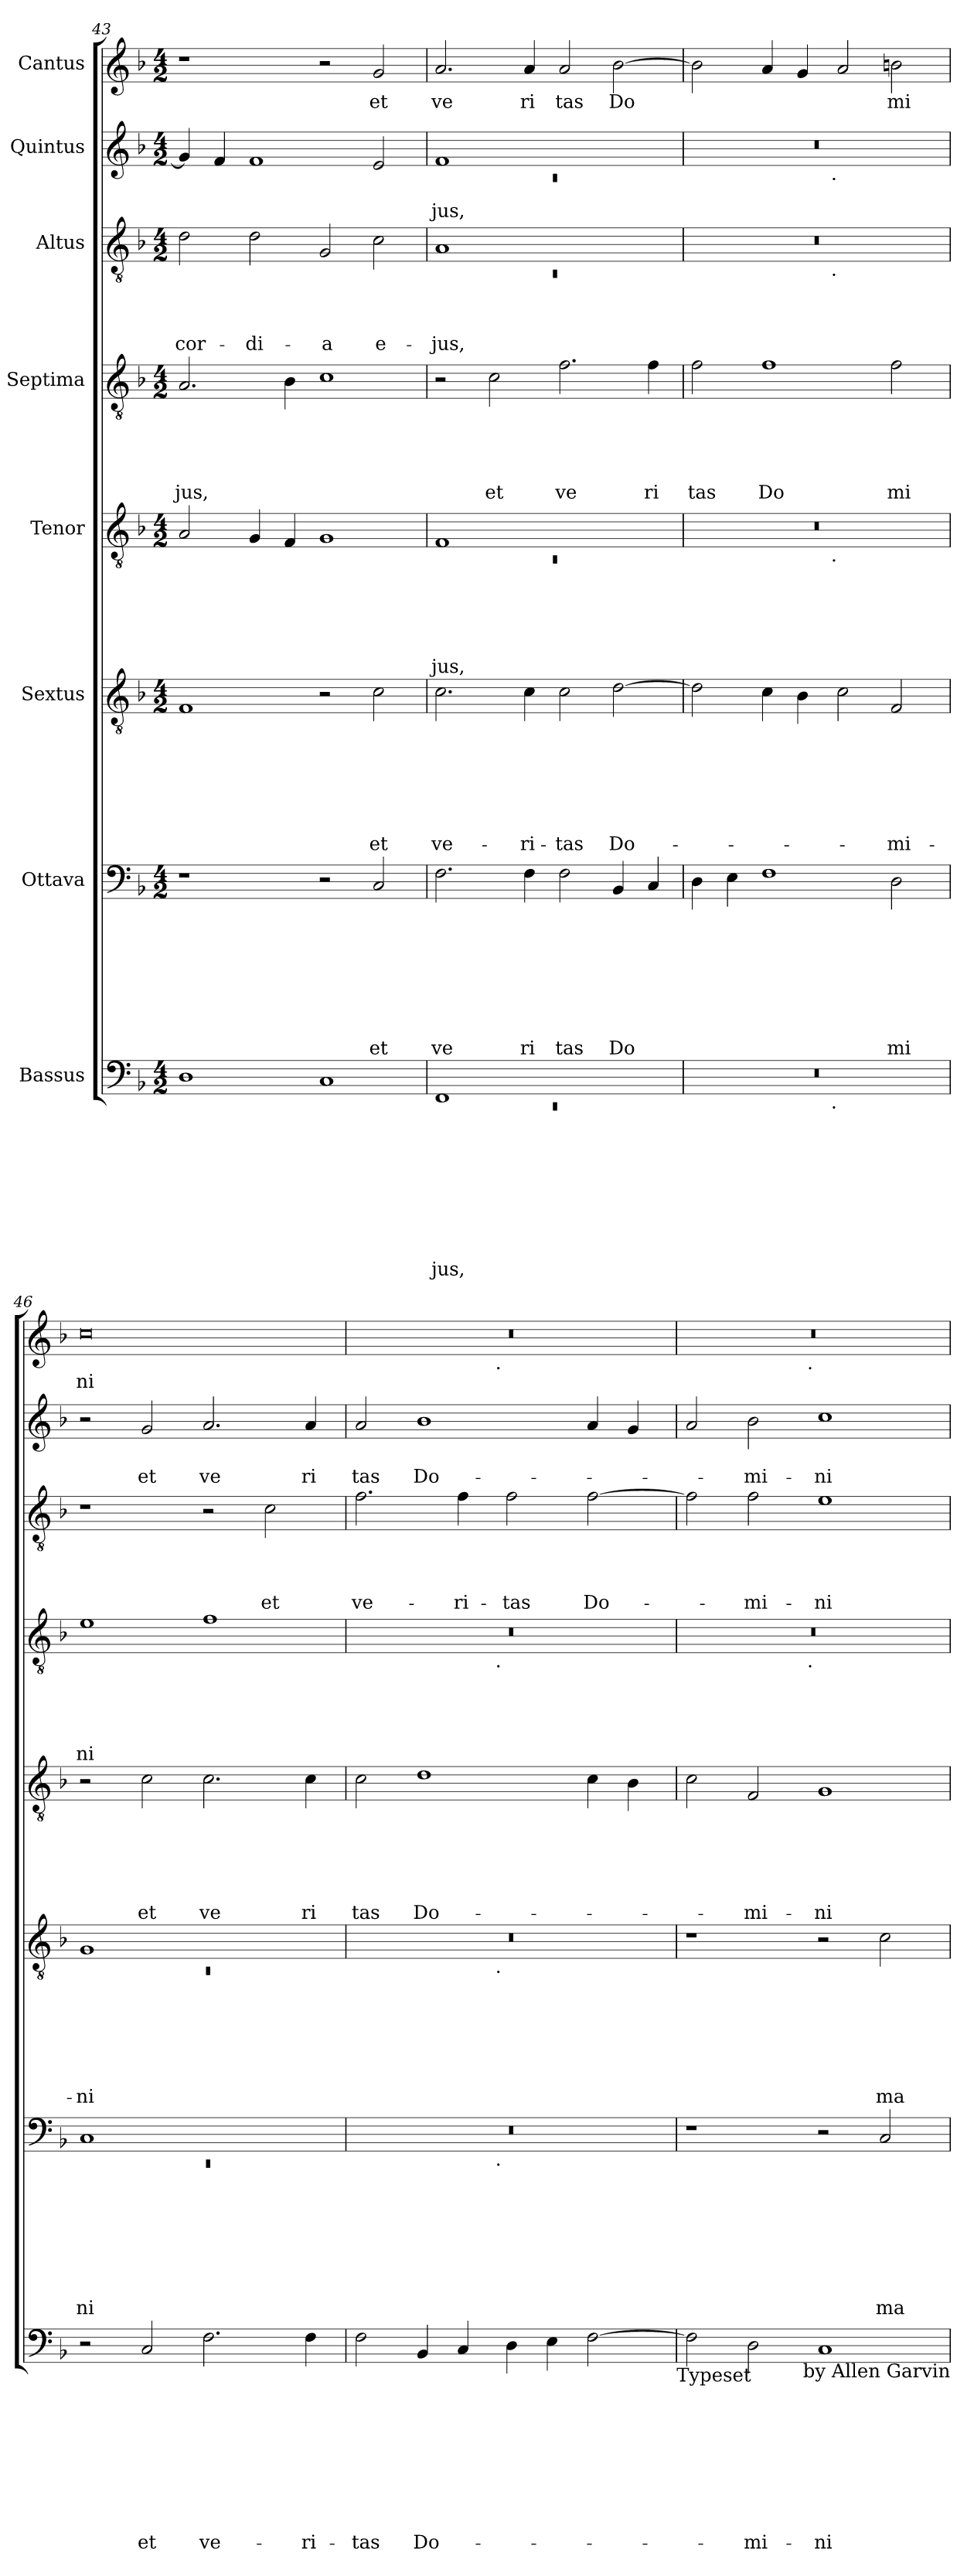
**kern	**text	**text	**text	**text	**text	**text	**text	**text	**text	**kern	**text	**text	**text	**text	**text	**text	**text	**text	**kern	**text	**text	**text	**text	**text	**text	**text	**kern	**text	**text	**text	**text	**text	**text	**kern	**text	**text	**text	**text	**text	**kern	**text	**text	**text	**text	**kern	**text	**text	**kern	**text
*part8	*part8	*part8	*part8	*part8	*part8	*part8	*part8	*part8	*part8	*part7	*part7	*part7	*part7	*part7	*part7	*part7	*part7	*part7	*part6	*part6	*part6	*part6	*part6	*part6	*part6	*part6	*part5	*part5	*part5	*part5	*part5	*part5	*part5	*part4	*part4	*part4	*part4	*part4	*part4	*part3	*part3	*part3	*part3	*part3	*part2	*part2	*part2	*part1	*part1
*staff8	*staff8	*staff8	*staff8	*staff8	*staff8	*staff8	*staff8	*staff8	*staff8	*staff7	*staff7	*staff7	*staff7	*staff7	*staff7	*staff7	*staff7	*staff7	*staff6	*staff6	*staff6	*staff6	*staff6	*staff6	*staff6	*staff6	*staff5	*staff5	*staff5	*staff5	*staff5	*staff5	*staff5	*staff4	*staff4	*staff4	*staff4	*staff4	*staff4	*staff3	*staff3	*staff3	*staff3	*staff3	*staff2	*staff2	*staff2	*staff1	*staff1
*I"Bassus	*	*	*	*	*	*	*	*	*	*I"Ottava	*	*	*	*	*	*	*	*	*I"Sextus	*	*	*	*	*	*	*	*I"Tenor	*	*	*	*	*	*	*I"Septima	*	*	*	*	*	*I"Altus	*	*	*	*	*I"Quintus	*	*	*I"Cantus	*
*clefF4	*	*	*	*	*	*	*	*	*	*clefF4	*	*	*	*	*	*	*	*	*clefGv2	*	*	*	*	*	*	*	*clefGv2	*	*	*	*	*	*	*clefGv2	*	*	*	*	*	*clefGv2	*	*	*	*	*clefG2	*	*	*clefG2	*
*ITrd-3c-5	*	*	*	*	*	*	*	*	*	*ITrd-3c-5	*	*	*	*	*	*	*	*	*ITrd-3c-5	*	*	*	*	*	*	*	*	*	*	*	*	*	*	*ITrd-3c-5	*	*	*	*	*	*ITrd-3c-5	*	*	*	*	*ITrd-3c-5	*	*	*ITrd-3c-5	*
*k[b-e-]	*	*	*	*	*	*	*	*	*	*k[b-e-]	*	*	*	*	*	*	*	*	*k[b-e-]	*	*	*	*	*	*	*	*k[b-]	*	*	*	*	*	*	*k[b-e-]	*	*	*	*	*	*k[b-e-]	*	*	*	*	*k[b-e-]	*	*	*k[b-e-]	*
*B-:	*	*	*	*	*	*	*	*	*	*B-:	*	*	*	*	*	*	*	*	*B-:	*	*	*	*	*	*	*	*F:	*	*	*	*	*	*	*B-:	*	*	*	*	*	*B-:	*	*	*	*	*B-:	*	*	*B-:	*
*M4/2	*	*	*	*	*	*	*	*	*	*M4/2	*	*	*	*	*	*	*	*	*M4/2	*	*	*	*	*	*	*	*M4/2	*	*	*	*	*	*	*M4/2	*	*	*	*	*	*M4/2	*	*	*	*	*M4/2	*	*	*M4/2	*
=43	=43	=43	=43	=43	=43	=43	=43	=43	=43	=43	=43	=43	=43	=43	=43	=43	=43	=43	=43	=43	=43	=43	=43	=43	=43	=43	=43	=43	=43	=43	=43	=43	=43	=43	=43	=43	=43	=43	=43	=43	=43	=43	=43	=43	=43	=43	=43	=43	=43
!	!	!	!	!	!	!	!	!	!	!	!	!	!	!	!	!	!	!	!	!	!	!	!	!	!	!	!	!	!	!	!	!	!	!	!	!	!	!	!LO:LY:b	!	!	!	!	!LO:LY:b	!	!	!	!	!
1G	.	.	.	.	.	.	.	.	.	1r	.	.	.	.	.	.	.	.	1B-	.	.	.	.	.	.	.	2A/	.	.	.	.	.	.	2.d/	.	.	.	.	jus,	2g\	.	.	.	-cor-	4cc/]	.	.	1r	.
.	.	.	.	.	.	.	.	.	.	.	.	.	.	.	.	.	.	.	.	.	.	.	.	.	.	.	.	.	.	.	.	.	.	.	.	.	.	.	.	.	.	.	.	.	4b-/	.	.	.	.
!	!	!	!	!	!	!	!	!	!	!	!	!	!	!	!	!	!	!	!	!	!	!	!	!	!	!	!	!	!	!	!	!	!	!	!	!	!	!	!	!	!	!	!	!LO:LY:b	!	!	!	!	!
.	.	.	.	.	.	.	.	.	.	.	.	.	.	.	.	.	.	.	.	.	.	.	.	.	.	.	4G/	.	.	.	.	.	.	.	.	.	.	.	.	2g\	.	.	.	-di-	1b-	.	.	.	.
.	.	.	.	.	.	.	.	.	.	.	.	.	.	.	.	.	.	.	.	.	.	.	.	.	.	.	4F/	.	.	.	.	.	.	4e-\	.	.	.	.	.	.	.	.	.	.	.	.	.	.	.
!	!	!	!	!	!	!	!	!	!	!	!	!	!	!	!	!	!	!	!	!	!	!	!	!	!	!	!	!	!	!	!	!	!	!	!	!	!	!	!	!	!	!	!	!LO:LY:b	!	!	!	!	!
1F	.	.	.	.	.	.	.	.	.	2r	.	.	.	.	.	.	.	.	2r	.	.	.	.	.	.	.	1G	.	.	.	.	.	.	1f	.	.	.	.	.	2c/	.	.	.	-a	.	.	.	2r	.
!	!	!	!	!	!	!	!	!	!	!	!	!	!	!	!	!	!	!LO:LY:b	!	!	!	!	!	!	!	!LO:LY:b	!	!	!	!	!	!	!	!	!	!	!	!	!	!	!	!	!	!LO:LY:b	!	!	!	!	!LO:LY:b
.	.	.	.	.	.	.	.	.	.	2F/	.	.	.	.	.	.	.	et	2f\	.	.	.	.	.	.	et	.	.	.	.	.	.	.	.	.	.	.	.	.	2f\	.	.	.	e-	2a/	.	.	2cc/	et
=44	=44	=44	=44	=44	=44	=44	=44	=44	=44	=44	=44	=44	=44	=44	=44	=44	=44	=44	=44	=44	=44	=44	=44	=44	=44	=44	=44	=44	=44	=44	=44	=44	=44	=44	=44	=44	=44	=44	=44	=44	=44	=44	=44	=44	=44	=44	=44	=44	=44
*^	*	*	*	*	*	*	*	*	*	*	*	*	*	*	*	*	*	*	*	*	*	*	*	*	*	*	*^	*	*	*	*	*	*	*	*	*	*	*	*	*^	*	*	*	*	*^	*	*	*	*
!	!LO:N:vis=1	!	!	!	!	!	!	!	!	!LO:LY:b	!	!	!	!	!	!	!	!	!LO:LY:b	!	!	!	!	!	!	!	!LO:LY:b	!	!LO:N:vis=1	!	!	!	!	!	!LO:LY:b	!	!	!	!	!	!	!	!LO:N:vis=1	!	!	!	!LO:LY:b	!	!LO:N:vis=1	!	!LO:LY:b	!	!LO:LY:b
1BB-	0rEE	.	.	.	.	.	.	.	.	-jus,	2.B-\	.	.	.	.	.	.	.	ve	2.f\	.	.	.	.	.	.	ve-	1F	0rC	.	.	.	.	.	jus,	2r	.	.	.	.	.	1d	0rC	.	.	.	-jus,	1b-	0rc	.	jus,	2.dd/	ve
!	!	!	!	!	!	!	!	!	!	!	!	!	!	!	!	!	!	!	!	!	!	!	!	!	!	!	!	!	!	!	!	!	!	!	!	!	!	!	!	!	!LO:LY:b	!	!	!	!	!	!	!	!	!	!	!	!
.	.	.	.	.	.	.	.	.	.	.	.	.	.	.	.	.	.	.	.	.	.	.	.	.	.	.	.	.	.	.	.	.	.	.	.	2f\	.	.	.	.	et	.	.	.	.	.	.	.	.	.	.	.	.
!	!	!	!	!	!	!	!	!	!	!	!	!	!	!	!	!	!	!	!LO:LY:b	!	!	!	!	!	!	!	!LO:LY:b	!	!	!	!	!	!	!	!	!	!	!	!	!	!	!	!	!	!	!	!	!	!	!	!	!	!LO:LY:b
.	.	.	.	.	.	.	.	.	.	.	4B-\	.	.	.	.	.	.	.	ri	4f\	.	.	.	.	.	.	-ri-	.	.	.	.	.	.	.	.	.	.	.	.	.	.	.	.	.	.	.	.	.	.	.	.	4dd/	ri
!	!	!	!	!	!	!	!	!	!	!	!	!	!	!	!	!	!	!	!LO:LY:b	!	!	!	!	!	!	!	!LO:LY:b	!	!	!	!	!	!	!	!	!	!	!	!	!	!LO:LY:b	!	!	!	!	!	!	!	!	!	!	!	!LO:LY:b
1ryy	.	.	.	.	.	.	.	.	.	.	2B-\	.	.	.	.	.	.	.	tas	2f\	.	.	.	.	.	.	-tas	1ryy	.	.	.	.	.	.	.	2.b-\	.	.	.	.	ve	1ryy	.	.	.	.	.	1ryy	.	.	.	2dd/	tas
!	!	!	!	!	!	!	!	!	!	!	!	!	!	!	!	!	!	!	!LO:LY:b	!	!	!	!	!	!	!	!LO:LY:b	!	!	!	!	!	!	!	!	!	!	!	!	!	!	!	!	!	!	!	!	!	!	!	!	!	!LO:LY:b
.	.	.	.	.	.	.	.	.	.	.	4E-/	.	.	.	.	.	.	.	Do	[>2g\	.	.	.	.	.	.	Do-	.	.	.	.	.	.	.	.	.	.	.	.	.	.	.	.	.	.	.	.	.	.	.	.	[>2ee-\	Do
!	!	!	!	!	!	!	!	!	!	!	!	!	!	!	!	!	!	!	!	!	!	!	!	!	!	!	!	!	!	!	!	!	!	!	!	!	!	!	!	!	!LO:LY:b	!	!	!	!	!	!	!	!	!	!	!	!
.	.	.	.	.	.	.	.	.	.	.	4F/	.	.	.	.	.	.	.	.	.	.	.	.	.	.	.	.	.	.	.	.	.	.	.	.	4b-\	.	.	.	.	ri	.	.	.	.	.	.	.	.	.	.	.	.
=45	=45	=45	=45	=45	=45	=45	=45	=45	=45	=45	=45	=45	=45	=45	=45	=45	=45	=45	=45	=45	=45	=45	=45	=45	=45	=45	=45	=45	=45	=45	=45	=45	=45	=45	=45	=45	=45	=45	=45	=45	=45	=45	=45	=45	=45	=45	=45	=45	=45	=45	=45	=45	=45
!	!	!	!	!	!	!	!	!	!	!	!	!	!	!	!	!	!	!	!	!	!	!	!	!	!	!	!	!	!	!	!	!	!	!	!	!	!	!	!	!	!LO:LY:b	!	!	!	!	!	!	!	!	!	!	!	!
0r	2ryy	.	.	.	.	.	.	.	.	.	4G\	.	.	.	.	.	.	.	.	2g\]	.	.	.	.	.	.	.	0r	2ryy	.	.	.	.	.	.	2b-\	.	.	.	.	tas	0r	2ryy	.	.	.	.	0r	2ryy	.	.	2ee-\]	.
.	.	.	.	.	.	.	.	.	.	.	4A\	.	.	.	.	.	.	.	.	.	.	.	.	.	.	.	.	.	.	.	.	.	.	.	.	.	.	.	.	.	.	.	.	.	.	.	.	.	.	.	.	.	.
!	!	!	!	!	!	!	!	!	!	!	!	!	!	!	!	!	!	!	!	!	!	!	!	!	!	!	!	!	!	!	!	!	!	!	!	!	!	!	!	!	!LO:LY:b	!	!	!	!	!	!	!	!	!	!	!	!
.	4ryy	.	.	.	.	.	.	.	.	.	1B-	.	.	.	.	.	.	.	.	4f\	.	.	.	.	.	.	.	.	4ryy	.	.	.	.	.	.	1b-	.	.	.	.	Do	.	4ryy	.	.	.	.	.	4ryy	.	.	4dd/	.
.	8...ryy	.	.	.	.	.	.	.	.	.	.	.	.	.	.	.	.	.	.	4e-\	.	.	.	.	.	.	.	.	8...ryy	.	.	.	.	.	.	.	.	.	.	.	.	.	8...ryy	.	.	.	.	.	8...ryy	.	.	4cc/	.
!	!	!	!	!	!	!	!	!	!	!	!	!	!	!	!	!	!	!	!	!	!	!	!	!	!	!	!	!	!	!	!	!	!	!	!	!	!	!	!	!	!	!	!	!	!	!	!	!	!LO:TX:b:t=.	!	!	!	!
!	!	!	!	!	!	!	!	!	!	!	!	!	!	!	!	!	!	!	!	!	!	!	!	!	!	!	!	!	!	!	!	!	!	!	!	!	!	!	!	!	!	!	!LO:TX:b:t=.	!	!	!	!	!	!	!	!	!	!
!	!	!	!	!	!	!	!	!	!	!	!	!	!	!	!	!	!	!	!	!	!	!	!	!	!	!	!	!	!LO:TX:b:t=.	!	!	!	!	!	!	!	!	!	!	!	!	!	!	!	!	!	!	!	!	!	!	!	!
!	!LO:TX:b:t=.	!	!	!	!	!	!	!	!	!	!	!	!	!	!	!	!	!	!	!	!	!	!	!	!	!	!	!	!	!	!	!	!	!	!	!	!	!	!	!	!	!	!	!	!	!	!	!	!	!	!	!	!
.	1ryy	.	.	.	.	.	.	.	.	.	.	.	.	.	.	.	.	.	.	.	.	.	.	.	.	.	.	.	1ryy	.	.	.	.	.	.	.	.	.	.	.	.	.	1ryy	.	.	.	.	.	1ryy	.	.	.	.
.	.	.	.	.	.	.	.	.	.	.	.	.	.	.	.	.	.	.	.	2f\	.	.	.	.	.	.	.	.	.	.	.	.	.	.	.	.	.	.	.	.	.	.	.	.	.	.	.	.	.	.	.	2dd/	.
!	!	!	!	!	!	!	!	!	!	!	!	!	!	!	!	!	!	!	!LO:LY:b	!	!	!	!	!	!	!	!LO:LY:b	!	!	!	!	!	!	!	!	!	!	!	!	!	!LO:LY:b	!	!	!	!	!	!	!	!	!	!	!	!LO:LY:b
.	.	.	.	.	.	.	.	.	.	.	2G\	.	.	.	.	.	.	.	mi	2B-/	.	.	.	.	.	.	-mi-	.	.	.	.	.	.	.	.	2b-\	.	.	.	.	mi	.	.	.	.	.	.	.	.	.	.	2een\	mi
.	64ryy	.	.	.	.	.	.	.	.	.	.	.	.	.	.	.	.	.	.	.	.	.	.	.	.	.	.	.	64ryy	.	.	.	.	.	.	.	.	.	.	.	.	.	64ryy	.	.	.	.	.	64ryy	.	.	.	.
=46	=46	=46	=46	=46	=46	=46	=46	=46	=46	=46	=46	=46	=46	=46	=46	=46	=46	=46	=46	=46	=46	=46	=46	=46	=46	=46	=46	=46	=46	=46	=46	=46	=46	=46	=46	=46	=46	=46	=46	=46	=46	=46	=46	=46	=46	=46	=46	=46	=46	=46	=46	=46	=46
*	*	*	*	*	*	*	*	*	*	*	*^	*	*	*	*	*	*	*	*	*^	*	*	*	*	*	*	*	*	*	*	*	*	*	*	*	*	*	*	*	*	*	*	*	*	*	*	*	*	*	*	*	*	*
!	!	!	!	!	!	!	!	!	!	!	!	!LO:N:vis=1	!	!	!	!	!	!	!	!LO:LY:b	!	!LO:N:vis=1	!	!	!	!	!	!	!LO:LY:b	!	!	!	!	!	!	!	!	!	!	!	!	!	!LO:LY:b	!	!	!	!	!	!	!	!	!	!	!	!LO:LY:b
*	*	*	*	*	*	*	*	*	*	*	*	*	*	*	*	*	*	*	*	*	*	*	*	*	*	*	*	*	*	*	*	*	*	*	*	*	*	*	*	*	*	*	*	*v	*v	*	*	*	*	*	*	*	*	*	*
*v	*v	*	*	*	*	*	*	*	*	*	*	*	*	*	*	*	*	*	*	*	*	*	*	*	*	*	*	*	*	*v	*v	*	*	*	*	*	*	*	*	*	*	*	*	*	*	*	*	*	*v	*v	*	*	*	*
2r	.	.	.	.	.	.	.	.	.	1F	0rEE	.	.	.	.	.	.	.	ni	1c	0rC	.	.	.	.	.	.	-ni	2r	.	.	.	.	.	.	1a	.	.	.	.	ni	1r	.	.	.	.	2r	.	.	0ff	ni
!	!	!	!	!	!	!	!	!	!LO:LY:b	!	!	!	!	!	!	!	!	!	!	!	!	!	!	!	!	!	!	!	!	!	!	!	!	!	!LO:LY:b	!	!	!	!	!	!	!	!	!	!	!	!	!	!LO:LY:b	!	!
2F/	.	.	.	.	.	.	.	.	et	.	.	.	.	.	.	.	.	.	.	.	.	.	.	.	.	.	.	.	2c\	.	.	.	.	.	et	.	.	.	.	.	.	.	.	.	.	.	2cc/	.	et	.	.
!	!	!	!	!	!	!	!	!	!LO:LY:b	!	!	!	!	!	!	!	!	!	!	!	!	!	!	!	!	!	!	!	!	!	!	!	!	!	!LO:LY:b	!	!	!	!	!	!	!	!	!	!	!	!	!	!LO:LY:b	!	!
2.B-\	.	.	.	.	.	.	.	.	ve-	1ryy	.	.	.	.	.	.	.	.	.	1ryy	.	.	.	.	.	.	.	.	2.c\	.	.	.	.	.	ve	1b-	.	.	.	.	.	2r	.	.	.	.	2.dd/	.	ve	.	.
!	!	!	!	!	!	!	!	!	!	!	!	!	!	!	!	!	!	!	!	!	!	!	!	!	!	!	!	!	!	!	!	!	!	!	!	!	!	!	!	!	!	!	!	!	!	!LO:LY:b	!	!	!	!	!
.	.	.	.	.	.	.	.	.	.	.	.	.	.	.	.	.	.	.	.	.	.	.	.	.	.	.	.	.	.	.	.	.	.	.	.	.	.	.	.	.	.	2f\	.	.	.	et	.	.	.	.	.
!	!	!	!	!	!	!	!	!	!LO:LY:b	!	!	!	!	!	!	!	!	!	!	!	!	!	!	!	!	!	!	!	!	!	!	!	!	!	!LO:LY:b	!	!	!	!	!	!	!	!	!	!	!	!	!	!LO:LY:b	!	!
4B-\	.	.	.	.	.	.	.	.	-ri-	.	.	.	.	.	.	.	.	.	.	.	.	.	.	.	.	.	.	.	4c\	.	.	.	.	.	ri	.	.	.	.	.	.	.	.	.	.	.	4dd/	.	ri	.	.
!!LO:PB:g=z
=47	=47	=47	=47	=47	=47	=47	=47	=47	=47	=47	=47	=47	=47	=47	=47	=47	=47	=47	=47	=47	=47	=47	=47	=47	=47	=47	=47	=47	=47	=47	=47	=47	=47	=47	=47	=47	=47	=47	=47	=47	=47	=47	=47	=47	=47	=47	=47	=47	=47	=47	=47
!	!	!	!	!	!	!	!	!	!LO:LY:b	!	!	!	!	!	!	!	!	!	!	!	!	!	!	!	!	!	!	!	!	!	!	!	!	!	!LO:LY:b	!	!	!	!	!	!	!	!	!	!	!LO:LY:b	!	!	!LO:LY:b	!	!
*	*	*	*	*	*	*	*	*	*	*	*	*	*	*	*	*	*	*	*	*	*	*	*	*	*	*	*	*	*	*	*	*	*	*	*	*^	*	*	*	*	*	*	*	*	*	*	*	*	*	*^	*
2B-\	.	.	.	.	.	.	.	.	-tas	0r	2ryy	.	.	.	.	.	.	.	.	0r	2ryy	.	.	.	.	.	.	.	2c\	.	.	.	.	.	tas	0r	2ryy	.	.	.	.	.	2.b-\	.	.	.	ve-	2dd/	.	tas	0r	2ryy	.
!	!	!	!	!	!	!	!	!	!LO:LY:b	!	!	!	!	!	!	!	!	!	!	!	!	!	!	!	!	!	!	!	!	!	!	!	!	!	!LO:LY:b	!	!	!	!	!	!	!	!	!	!	!	!	!	!	!LO:LY:b	!	!	!
4E-/	.	.	.	.	.	.	.	.	Do-	.	4...ryy	.	.	.	.	.	.	.	.	.	4...ryy	.	.	.	.	.	.	.	1d	.	.	.	.	.	Do-	.	4...ryy	.	.	.	.	.	.	.	.	.	.	1ee-	.	Do-	.	4...ryy	.
!	!	!	!	!	!	!	!	!	!	!	!	!	!	!	!	!	!	!	!	!	!	!	!	!	!	!	!	!	!	!	!	!	!	!	!	!	!	!	!	!	!	!	!	!	!	!	!LO:LY:b	!	!	!	!	!	!
4F/	.	.	.	.	.	.	.	.	.	.	.	.	.	.	.	.	.	.	.	.	.	.	.	.	.	.	.	.	.	.	.	.	.	.	.	.	.	.	.	.	.	.	4b-\	.	.	.	-ri-	.	.	.	.	.	.
!	!	!	!	!	!	!	!	!	!	!	!	!	!	!	!	!	!	!	!	!	!	!	!	!	!	!	!	!	!	!	!	!	!	!	!	!	!	!	!	!	!	!	!	!	!	!	!	!	!	!	!	!LO:TX:b:t=.	!
!	!	!	!	!	!	!	!	!	!	!	!	!	!	!	!	!	!	!	!	!	!	!	!	!	!	!	!	!	!	!	!	!	!	!	!	!	!LO:TX:b:t=.	!	!	!	!	!	!	!	!	!	!	!	!	!	!	!	!
!	!	!	!	!	!	!	!	!	!	!	!	!	!	!	!	!	!	!	!	!	!LO:TX:b:t=.	!	!	!	!	!	!	!	!	!	!	!	!	!	!	!	!	!	!	!	!	!	!	!	!	!	!	!	!	!	!	!	!
!	!	!	!	!	!	!	!	!	!	!	!LO:TX:b:t=.	!	!	!	!	!	!	!	!	!	!	!	!	!	!	!	!	!	!	!	!	!	!	!	!	!	!	!	!	!	!	!	!	!	!	!	!	!	!	!	!	!	!
.	.	.	.	.	.	.	.	.	.	.	1ryy	.	.	.	.	.	.	.	.	.	1ryy	.	.	.	.	.	.	.	.	.	.	.	.	.	.	.	1ryy	.	.	.	.	.	.	.	.	.	.	.	.	.	.	1ryy	.
!	!	!	!	!	!	!	!	!	!	!	!	!	!	!	!	!	!	!	!	!	!	!	!	!	!	!	!	!	!	!	!	!	!	!	!	!	!	!	!	!	!	!	!	!	!	!	!LO:LY:b	!	!	!	!	!	!
4G\	.	.	.	.	.	.	.	.	.	.	.	.	.	.	.	.	.	.	.	.	.	.	.	.	.	.	.	.	.	.	.	.	.	.	.	.	.	.	.	.	.	.	2b-\	.	.	.	-tas	.	.	.	.	.	.
4A\	.	.	.	.	.	.	.	.	.	.	.	.	.	.	.	.	.	.	.	.	.	.	.	.	.	.	.	.	.	.	.	.	.	.	.	.	.	.	.	.	.	.	.	.	.	.	.	.	.	.	.	.	.
!	!	!	!	!	!	!	!	!	!	!	!	!	!	!	!	!	!	!	!	!	!	!	!	!	!	!	!	!	!	!	!	!	!	!	!	!	!	!	!	!	!	!	!	!	!	!	!LO:LY:b	!	!	!	!	!	!
[>2B-\	.	.	.	.	.	.	.	.	.	.	.	.	.	.	.	.	.	.	.	.	.	.	.	.	.	.	.	.	4c\	.	.	.	.	.	.	.	.	.	.	.	.	.	[>2b-\	.	.	.	Do-	4dd/	.	.	.	.	.
.	.	.	.	.	.	.	.	.	.	.	.	.	.	.	.	.	.	.	.	.	.	.	.	.	.	.	.	.	4B-\	.	.	.	.	.	.	.	.	.	.	.	.	.	.	.	.	.	.	4cc/	.	.	.	.	.
.	.	.	.	.	.	.	.	.	.	.	32ryy	.	.	.	.	.	.	.	.	.	32ryy	.	.	.	.	.	.	.	.	.	.	.	.	.	.	.	32ryy	.	.	.	.	.	.	.	.	.	.	.	.	.	.	32ryy	.
!LO:TX:b:t=Typeset	!	!	!	!	!	!	!	!	!	!	!	!	!	!	!	!	!	!	!	!	!	!	!	!	!	!	!	!	!	!	!	!	!	!	!	!	!	!	!	!	!	!	!	!	!	!	!	!	!	!	!	!	!
*	*	*	*	*	*	*	*	*	*	*v	*v	*	*	*	*	*	*	*	*	*	*	*	*	*	*	*	*	*	*	*	*	*	*	*	*	*	*	*	*	*	*	*	*	*	*	*	*	*	*	*	*	*	*
*	*	*	*	*	*	*	*	*	*	*	*	*	*	*	*	*	*	*	*v	*v	*	*	*	*	*	*	*	*	*	*	*	*	*	*	*	*	*	*	*	*	*	*	*	*	*	*	*	*	*	*	*	*
=48	=48	=48	=48	=48	=48	=48	=48	=48	=48	=48	=48	=48	=48	=48	=48	=48	=48	=48	=48	=48	=48	=48	=48	=48	=48	=48	=48	=48	=48	=48	=48	=48	=48	=48	=48	=48	=48	=48	=48	=48	=48	=48	=48	=48	=48	=48	=48	=48	=48	=48	=48
2B-\]	.	.	.	.	.	.	.	.	.	1r	.	.	.	.	.	.	.	.	1r	.	.	.	.	.	.	.	2c\	.	.	.	.	.	.	0r	2ryy	.	.	.	.	.	2b-\]	.	.	.	.	2dd/	.	.	0r	2ryy	.
!	!	!	!	!	!	!	!	!	!LO:LY:b	!	!	!	!	!	!	!	!	!	!	!	!	!	!	!	!	!	!	!	!	!	!	!	!LO:LY:b	!	!	!	!	!	!	!	!	!	!	!	!LO:LY:b	!	!	!LO:LY:b	!	!	!
2G\	.	.	.	.	.	.	.	.	-mi-	.	.	.	.	.	.	.	.	.	.	.	.	.	.	.	.	.	2F/	.	.	.	.	.	-mi-	.	4...ryy	.	.	.	.	.	2b-\	.	.	.	-mi-	2ee-\	.	-mi-	.	4...ryy	.
!	!	!	!	!	!	!	!	!	!	!	!	!	!	!	!	!	!	!	!	!	!	!	!	!	!	!	!	!	!	!	!	!	!	!	!	!	!	!	!	!	!	!	!	!	!	!	!	!	!	!LO:TX:b:t=.	!
!	!	!	!	!	!	!	!	!	!	!	!	!	!	!	!	!	!	!	!	!	!	!	!	!	!	!	!	!	!	!	!	!	!	!	!LO:TX:b:t=.	!	!	!	!	!	!	!	!	!	!	!	!	!	!	!	!
.	.	.	.	.	.	.	.	.	.	.	.	.	.	.	.	.	.	.	.	.	.	.	.	.	.	.	.	.	.	.	.	.	.	.	1ryy	.	.	.	.	.	.	.	.	.	.	.	.	.	.	1ryy	.
!	!	!	!	!	!	!	!	!	!LO:LY:b	!	!	!	!	!	!	!	!	!	!	!	!	!	!	!	!	!	!	!	!	!	!	!	!LO:LY:b	!	!	!	!	!	!	!	!	!	!	!	!LO:LY:b	!	!	!LO:LY:b	!	!	!
1F	.	.	.	.	.	.	.	.	-ni	2r	.	.	.	.	.	.	.	.	2r	.	.	.	.	.	.	.	1G	.	.	.	.	.	-ni	.	.	.	.	.	.	.	1a	.	.	.	-ni	1ff	.	-ni	.	.	.
!	!	!	!	!	!	!	!	!	!	!	!	!	!	!	!	!	!	!LO:LY:b	!	!	!	!	!	!	!	!LO:LY:b	!	!	!	!	!	!	!	!	!	!	!	!	!	!	!	!	!	!	!	!	!	!	!	!	!
.	.	.	.	.	.	.	.	.	.	2F/	.	.	.	.	.	.	.	ma-	2f\	.	.	.	.	.	.	ma	.	.	.	.	.	.	.	.	.	.	.	.	.	.	.	.	.	.	.	.	.	.	.	.	.
.	.	.	.	.	.	.	.	.	.	.	.	.	.	.	.	.	.	.	.	.	.	.	.	.	.	.	.	.	.	.	.	.	.	.	32ryy	.	.	.	.	.	.	.	.	.	.	.	.	.	.	32ryy	.
!LO:TX:b:t=by Allen Garvin	!	!	!	!	!	!	!	!	!	!	!	!	!	!	!	!	!	!	!	!	!	!	!	!	!	!	!	!	!	!	!	!	!	!	!	!	!	!	!	!	!	!	!	!	!	!	!	!	!	!	!
*	*	*	*	*	*	*	*	*	*	*	*	*	*	*	*	*	*	*	*	*	*	*	*	*	*	*	*	*	*	*	*	*	*	*v	*v	*	*	*	*	*	*	*	*	*	*	*	*	*	*v	*v	*
=	=	=	=	=	=	=	=	=	=	=	=	=	=	=	=	=	=	=	=	=	=	=	=	=	=	=	=	=	=	=	=	=	=	=	=	=	=	=	=	=	=	=	=	=	=	=	=	=	=
*-	*-	*-	*-	*-	*-	*-	*-	*-	*-	*-	*-	*-	*-	*-	*-	*-	*-	*-	*-	*-	*-	*-	*-	*-	*-	*-	*-	*-	*-	*-	*-	*-	*-	*-	*-	*-	*-	*-	*-	*-	*-	*-	*-	*-	*-	*-	*-	*-	*-
